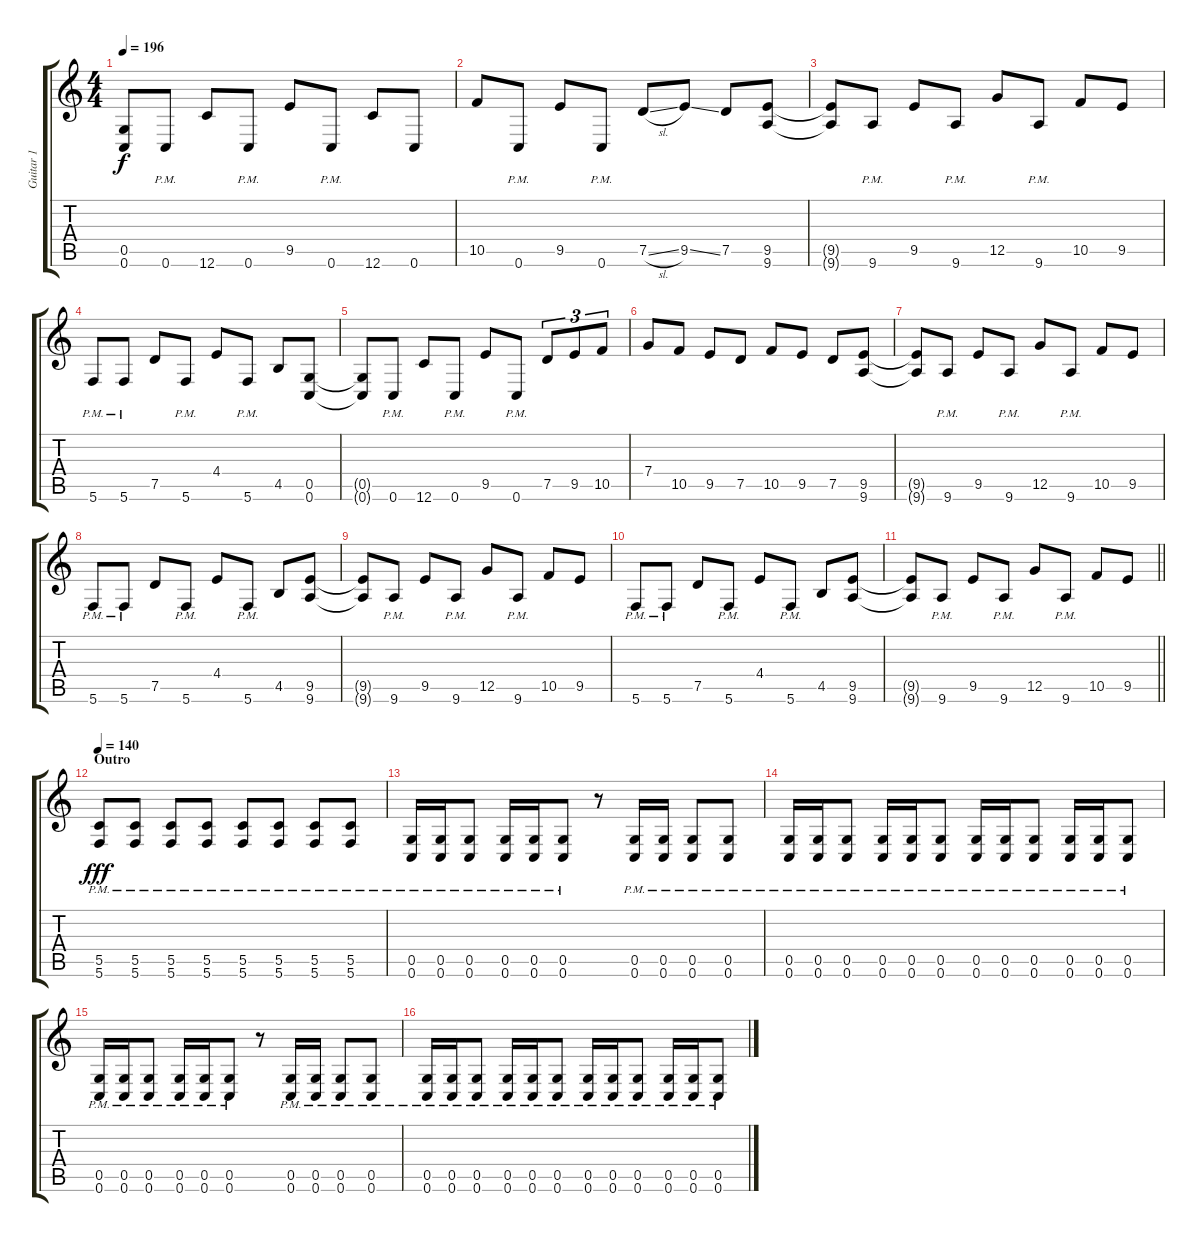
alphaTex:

\track ("Guitar 1" "Guitar 1") {instrument distortionguitar}
\staff {score tabs}
\tuning (D4 A3 F3 C3 G2 C2) {hide}
\ts (4 4)
\tempo 196
\clef g2
\ks c
(0.5{t} 0.6{t}).8{dy f} 0.6{pm}.8 12.6.8 0.6{pm}.8 9.5.8 0.6{pm}.8 12.6.8 0.6.8 |
10.5.8 0.6{pm}.8 9.5.8 0.6{pm}.8 7.5{sl}.8 9.5{ss}.8 7.5.8 (9.5 9.6).8 |
(9.5{t} 9.6{t}).8 9.6{pm}.8 9.5.8 9.6{pm}.8 12.5.8 9.6{pm}.8 10.5.8 9.5.8 |
5.6{pm}.8 5.6{pm}.8 7.5.8 5.6{pm}.8 4.4.8 5.6{pm}.8 4.5.8 (0.5 0.6).8 |
(0.5{t} 0.6{t}).8 0.6{pm}.8 12.6.8 0.6{pm}.8 9.5.8 0.6{pm}.8 7.5.8{tu (3 2)} 9.5.8{tu (3 2)} 10.5.8{tu (3 2)} |
7.4.8 10.5.8 9.5.8 7.5.8 10.5.8 9.5.8 7.5.8 (9.5 9.6).8 |
(9.5{t} 9.6{t}).8 9.6{pm}.8 9.5.8 9.6{pm}.8 12.5.8 9.6{pm}.8 10.5.8 9.5.8 |
5.6{pm}.8 5.6{pm}.8 7.5.8 5.6{pm}.8 4.4.8 5.6{pm}.8 4.5.8 (9.5 9.6).8 |
(9.5{t} 9.6{t}).8 9.6{pm}.8 9.5.8 9.6{pm}.8 12.5.8 9.6{pm}.8 10.5.8 9.5.8 |
5.6{pm}.8 5.6{pm}.8 7.5.8 5.6{pm}.8 4.4.8 5.6{pm}.8 4.5.8 (9.5 9.6).8 |
\barLineRight lightlight
(9.5{t} 9.6{t}).8 9.6{pm}.8 9.5.8 9.6{pm}.8 12.5.8 9.6{pm}.8 10.5.8 9.5.8 |
\section ("" "Outro")
\tempo 140
(5.5{pm} 5.6{pm}).8{dy fff} (5.5{pm} 5.6{pm}).8 (5.5{pm} 5.6{pm}).8 (5.5{pm} 5.6{pm}).8 (5.5{pm} 5.6{pm}).8 (5.5{pm} 5.6{pm}).8 (5.5{pm} 5.6{pm}).8 (5.5{pm} 5.6{pm}).8 |
(0.5{pm} 0.6{pm}).16 (0.5{pm} 0.6{pm}).16 (0.5{pm} 0.6{pm}).8 (0.5{pm} 0.6{pm}).16 (0.5{pm} 0.6{pm}).16 (0.5{pm} 0.6{pm}).8 r.8 (0.5{pm} 0.6).16 (0.5{pm} 0.6{pm}).16 (0.5{pm} 0.6{pm}).8 (0.5{pm} 0.6{pm}).8 |
(0.5{pm} 0.6{pm}).16 (0.5{pm} 0.6{pm}).16 (0.5{pm} 0.6{pm}).8 (0.5{pm} 0.6{pm}).16 (0.5{pm} 0.6{pm}).16 (0.5{pm} 0.6{pm}).8 (0.5{pm} 0.6{pm}).16 (0.5{pm} 0.6{pm}).16 (0.5{pm} 0.6{pm}).8 (0.5{pm} 0.6{pm}).16 (0.5{pm} 0.6{pm}).16 (0.5{pm} 0.6{pm}).8 |
(0.5{pm} 0.6{pm}).16 (0.5{pm} 0.6{pm}).16 (0.5{pm} 0.6{pm}).8 (0.5{pm} 0.6{pm}).16 (0.5{pm} 0.6{pm}).16 (0.5{pm} 0.6{pm}).8 r.8 (0.5{pm} 0.6{pm}).16 (0.5{pm} 0.6{pm}).16 (0.5{pm} 0.6{pm}).8 (0.5{pm} 0.6{pm}).8 |
(0.5{pm} 0.6{pm}).16 (0.5{pm} 0.6{pm}).16 (0.5{pm} 0.6{pm}).8 (0.5{pm} 0.6{pm}).16 (0.5{pm} 0.6{pm}).16 (0.5{pm} 0.6{pm}).8 (0.5{pm} 0.6{pm}).16 (0.5{pm} 0.6{pm}).16 (0.5{pm} 0.6{pm}).8 (0.5{pm} 0.6{pm}).16 (0.5{pm} 0.6{pm}).16 (0.5{pm} 0.6{pm}).8
